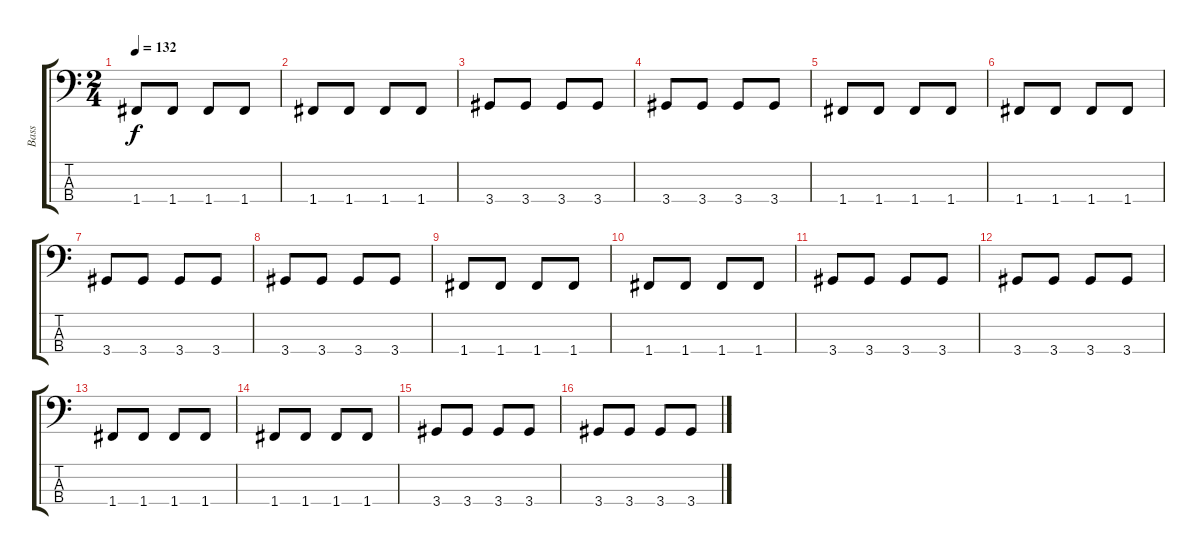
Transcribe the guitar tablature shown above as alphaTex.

\track ("Bass" "Bass") {instrument electricbassfinger}
\staff {score tabs}
\tuning (Ab2 Eb2 Bb1 F1) {hide}
\ts (2 4)
\tempo 132
\clef f4
\ks c
1.4.8{dy f} 1.4.8 1.4.8 1.4.8 |
1.4.8 1.4.8 1.4.8 1.4.8 |
3.4.8 3.4.8 3.4.8 3.4.8 |
3.4.8 3.4.8 3.4.8 3.4.8 |
1.4.8 1.4.8 1.4.8 1.4.8 |
1.4.8 1.4.8 1.4.8 1.4.8 |
3.4.8 3.4.8 3.4.8 3.4.8 |
3.4.8 3.4.8 3.4.8 3.4.8 |
1.4.8 1.4.8 1.4.8 1.4.8 |
1.4.8 1.4.8 1.4.8 1.4.8 |
3.4.8 3.4.8 3.4.8 3.4.8 |
3.4.8 3.4.8 3.4.8 3.4.8 |
1.4.8 1.4.8 1.4.8 1.4.8 |
1.4.8 1.4.8 1.4.8 1.4.8 |
3.4.8 3.4.8 3.4.8 3.4.8 |
3.4.8 3.4.8 3.4.8 3.4.8
